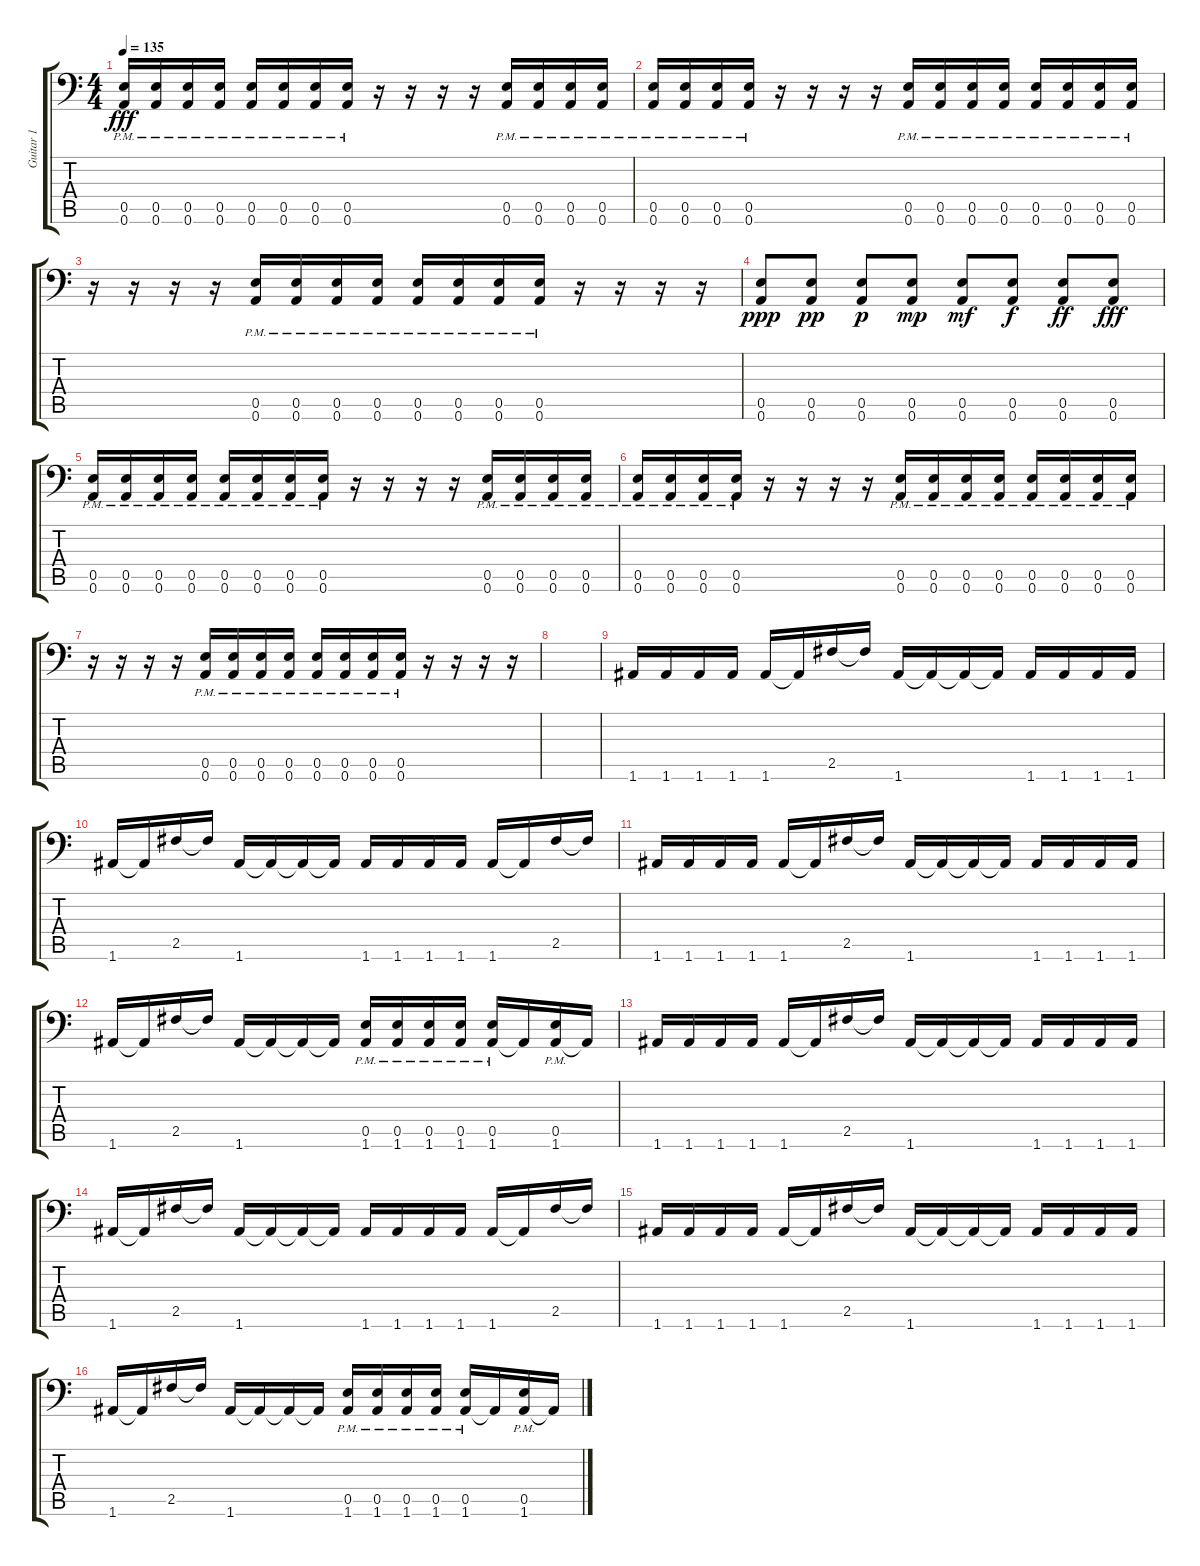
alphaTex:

\track ("Guitar 1" "Guitar 1") {instrument distortionguitar}
\staff {score tabs}
\tuning (B3 Gb3 D3 A2 E2 A1) {hide}
\ts (4 4)
\tempo 135
\clef f4
\ks c
(0.5{pm} 0.6{pm}).16{dy fff} (0.5{pm} 0.6{pm}).16 (0.5{pm} 0.6{pm}).16 (0.5{pm} 0.6{pm}).16 (0.5{pm} 0.6{pm}).16 (0.5{pm} 0.6{pm}).16 (0.5{pm} 0.6{pm}).16 (0.5{pm} 0.6{pm}).16 r.16 r.16 r.16 r.16 (0.5{pm} 0.6{pm}).16 (0.5{pm} 0.6{pm}).16 (0.5{pm} 0.6{pm}).16 (0.5{pm} 0.6{pm}).16 |
(0.5{pm} 0.6{pm}).16 (0.5{pm} 0.6{pm}).16 (0.5{pm} 0.6{pm}).16 (0.5{pm} 0.6{pm}).16 r.16 r.16 r.16 r.16 (0.5{pm} 0.6{pm}).16 (0.5{pm} 0.6{pm}).16 (0.5{pm} 0.6{pm}).16 (0.5{pm} 0.6{pm}).16 (0.5{pm} 0.6{pm}).16 (0.5{pm} 0.6{pm}).16 (0.5{pm} 0.6{pm}).16 (0.5{pm} 0.6{pm}).16 |
r.16 r.16 r.16 r.16 (0.5{pm} 0.6{pm}).16 (0.5{pm} 0.6{pm}).16 (0.5{pm} 0.6{pm}).16 (0.5{pm} 0.6{pm}).16 (0.5{pm} 0.6{pm}).16 (0.5{pm} 0.6{pm}).16 (0.5{pm} 0.6{pm}).16 (0.5{pm} 0.6{pm}).16 r.16 r.16 r.16 r.16 |
(0.5 0.6).8{dy ppp} (0.5 0.6).8{dy pp} (0.5 0.6).8{dy p} (0.5 0.6).8{dy mp} (0.5 0.6).8{dy mf} (0.5 0.6).8{dy f} (0.5 0.6).8{dy ff} (0.5 0.6).8{dy fff} |
(0.5{pm} 0.6{pm}).16 (0.5{pm} 0.6{pm}).16 (0.5{pm} 0.6{pm}).16 (0.5{pm} 0.6{pm}).16 (0.5{pm} 0.6{pm}).16 (0.5{pm} 0.6{pm}).16 (0.5{pm} 0.6{pm}).16 (0.5{pm} 0.6{pm}).16 r.16 r.16 r.16 r.16 (0.5{pm} 0.6{pm}).16 (0.5{pm} 0.6{pm}).16 (0.5{pm} 0.6{pm}).16 (0.5{pm} 0.6{pm}).16 |
(0.5{pm} 0.6{pm}).16 (0.5{pm} 0.6{pm}).16 (0.5{pm} 0.6{pm}).16 (0.5{pm} 0.6{pm}).16 r.16 r.16 r.16 r.16 (0.5{pm} 0.6{pm}).16 (0.5{pm} 0.6{pm}).16 (0.5{pm} 0.6{pm}).16 (0.5{pm} 0.6{pm}).16 (0.5{pm} 0.6{pm}).16 (0.5{pm} 0.6{pm}).16 (0.5{pm} 0.6{pm}).16 (0.5{pm} 0.6{pm}).16 |
r.16 r.16 r.16 r.16 (0.5{pm} 0.6{pm}).16 (0.5{pm} 0.6{pm}).16 (0.5{pm} 0.6{pm}).16 (0.5{pm} 0.6{pm}).16 (0.5{pm} 0.6{pm}).16 (0.5{pm} 0.6{pm}).16 (0.5{pm} 0.6{pm}).16 (0.5{pm} 0.6{pm}).16 r.16 r.16 r.16 r.16 |
|
1.6.16 1.6.16 1.6.16 1.6.16 1.6.16 1.6{t}.16 2.5.16 2.5{t}.16 1.6.16 1.6{t}.16 1.6{t}.16 1.6{t}.16 1.6.16 1.6.16 1.6.16 1.6.16 |
1.6.16 1.6{t}.16 2.5.16 2.5{t}.16 1.6.16 1.6{t}.16 1.6{t}.16 1.6{t}.16 1.6.16 1.6.16 1.6.16 1.6.16 1.6.16 1.6{t}.16 2.5.16 2.5{t}.16 |
1.6.16 1.6.16 1.6.16 1.6.16 1.6.16 1.6{t}.16 2.5.16 2.5{t}.16 1.6.16 1.6{t}.16 1.6{t}.16 1.6{t}.16 1.6.16 1.6.16 1.6.16 1.6.16 |
1.6.16 1.6{t}.16 2.5.16 2.5{t}.16 1.6.16 1.6{t}.16 1.6{t}.16 1.6{t}.16 (0.5{pm} 1.6).16 (0.5{pm} 1.6).16 (0.5{pm} 1.6).16 (0.5{pm} 1.6).16 (0.5{pm} 1.6).16 1.6{t}.16 (0.5{pm} 1.6).16 1.6{t}.16 |
1.6.16 1.6.16 1.6.16 1.6.16 1.6.16 1.6{t}.16 2.5.16 2.5{t}.16 1.6.16 1.6{t}.16 1.6{t}.16 1.6{t}.16 1.6.16 1.6.16 1.6.16 1.6.16 |
1.6.16 1.6{t}.16 2.5.16 2.5{t}.16 1.6.16 1.6{t}.16 1.6{t}.16 1.6{t}.16 1.6.16 1.6.16 1.6.16 1.6.16 1.6.16 1.6{t}.16 2.5.16 2.5{t}.16 |
1.6.16 1.6.16 1.6.16 1.6.16 1.6.16 1.6{t}.16 2.5.16 2.5{t}.16 1.6.16 1.6{t}.16 1.6{t}.16 1.6{t}.16 1.6.16 1.6.16 1.6.16 1.6.16 |
1.6.16 1.6{t}.16 2.5.16 2.5{t}.16 1.6.16 1.6{t}.16 1.6{t}.16 1.6{t}.16 (0.5{pm} 1.6).16 (0.5{pm} 1.6).16 (0.5{pm} 1.6).16 (0.5{pm} 1.6).16 (0.5{pm} 1.6).16 1.6{t}.16 (0.5{pm} 1.6).16 1.6{t}.16
